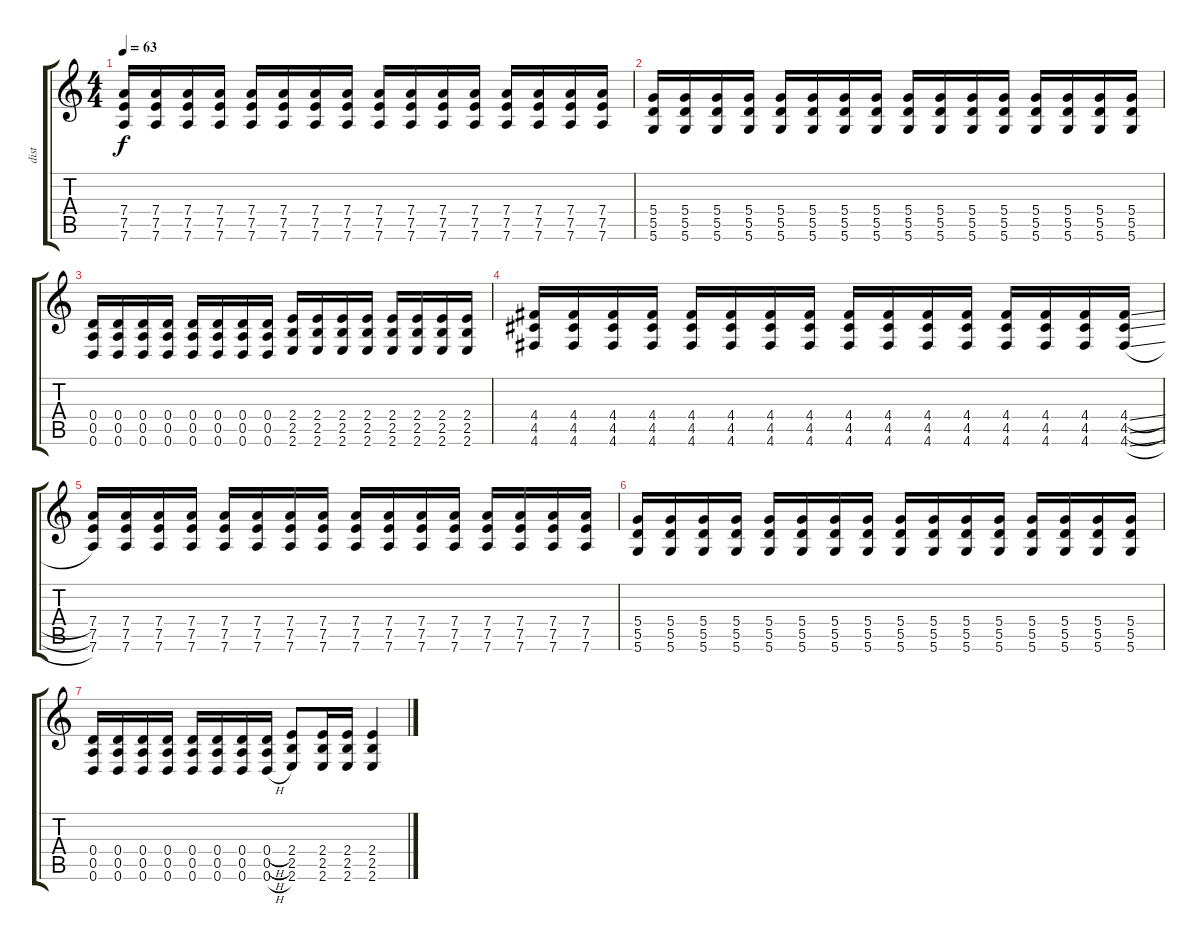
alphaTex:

\track ("dist" "dist") {instrument distortionguitar}
\staff {score tabs}
\tuning (E4 B3 G3 D3 A2 D2) {hide}
\ts (4 4)
\tempo 63
\clef g2
\ks c
(7.4 7.5 7.6).16{dy f} (7.4 7.5 7.6).16 (7.4 7.5 7.6).16 (7.4 7.5 7.6).16 (7.4 7.5 7.6).16 (7.4 7.5 7.6).16 (7.4 7.5 7.6).16 (7.4 7.5 7.6).16 (7.4 7.5 7.6).16 (7.4 7.5 7.6).16 (7.4 7.5 7.6).16 (7.4 7.5 7.6).16 (7.4 7.5 7.6).16 (7.4 7.5 7.6).16 (7.4 7.5 7.6).16 (7.4 7.5 7.6).16 |
(5.4 5.5 5.6).16 (5.4 5.5 5.6).16 (5.4 5.5 5.6).16 (5.4 5.5 5.6).16 (5.4 5.5 5.6).16 (5.4 5.5 5.6).16 (5.4 5.5 5.6).16 (5.4 5.5 5.6).16 (5.4 5.5 5.6).16 (5.4 5.5 5.6).16 (5.4 5.5 5.6).16 (5.4 5.5 5.6).16 (5.4 5.5 5.6).16 (5.4 5.5 5.6).16 (5.4 5.5 5.6).16 (5.4 5.5 5.6).16 |
(0.4 0.5 0.6).16 (0.4 0.5 0.6).16 (0.4 0.5 0.6).16 (0.4 0.5 0.6).16 (0.4 0.5 0.6).16 (0.4 0.5 0.6).16 (0.4 0.5 0.6).16 (0.4 0.5 0.6).16 (2.4 2.5 2.6).16 (2.4 2.5 2.6).16 (2.4 2.5 2.6).16 (2.4 2.5 2.6).16 (2.4 2.5 2.6).16 (2.4 2.5 2.6).16 (2.4 2.5 2.6).16 (2.4 2.5 2.6).16 |
(4.4 4.5 4.6).16 (4.4 4.5 4.6).16 (4.4 4.5 4.6).16 (4.4 4.5 4.6).16 (4.4 4.5 4.6).16 (4.4 4.5 4.6).16 (4.4 4.5 4.6).16 (4.4 4.5 4.6).16 (4.4 4.5 4.6).16 (4.4 4.5 4.6).16 (4.4 4.5 4.6).16 (4.4 4.5 4.6).16 (4.4 4.5 4.6).16 (4.4 4.5 4.6).16 (4.4 4.5 4.6).16 (4.4{sl} 4.5{sl} 4.6{sl}).16 |
(7.4 7.5 7.6).16 (7.4 7.5 7.6).16 (7.4 7.5 7.6).16 (7.4 7.5 7.6).16 (7.4 7.5 7.6).16 (7.4 7.5 7.6).16 (7.4 7.5 7.6).16 (7.4 7.5 7.6).16 (7.4 7.5 7.6).16 (7.4 7.5 7.6).16 (7.4 7.5 7.6).16 (7.4 7.5 7.6).16 (7.4 7.5 7.6).16 (7.4 7.5 7.6).16 (7.4 7.5 7.6).16 (7.4 7.5 7.6).16 |
(5.4 5.5 5.6).16 (5.4 5.5 5.6).16 (5.4 5.5 5.6).16 (5.4 5.5 5.6).16 (5.4 5.5 5.6).16 (5.4 5.5 5.6).16 (5.4 5.5 5.6).16 (5.4 5.5 5.6).16 (5.4 5.5 5.6).16 (5.4 5.5 5.6).16 (5.4 5.5 5.6).16 (5.4 5.5 5.6).16 (5.4 5.5 5.6).16 (5.4 5.5 5.6).16 (5.4 5.5 5.6).16 (5.4 5.5 5.6).16 |
(0.4 0.5 0.6).16 (0.4 0.5 0.6).16 (0.4 0.5 0.6).16 (0.4 0.5 0.6).16 (0.4 0.5 0.6).16 (0.4 0.5 0.6).16 (0.4 0.5 0.6).16 (0.4{h} 0.5{h} 0.6{h}).16 (2.4 2.5 2.6).8 (2.4 2.5 2.6).16 (2.4 2.5 2.6).16 (2.4 2.5 2.6).4
